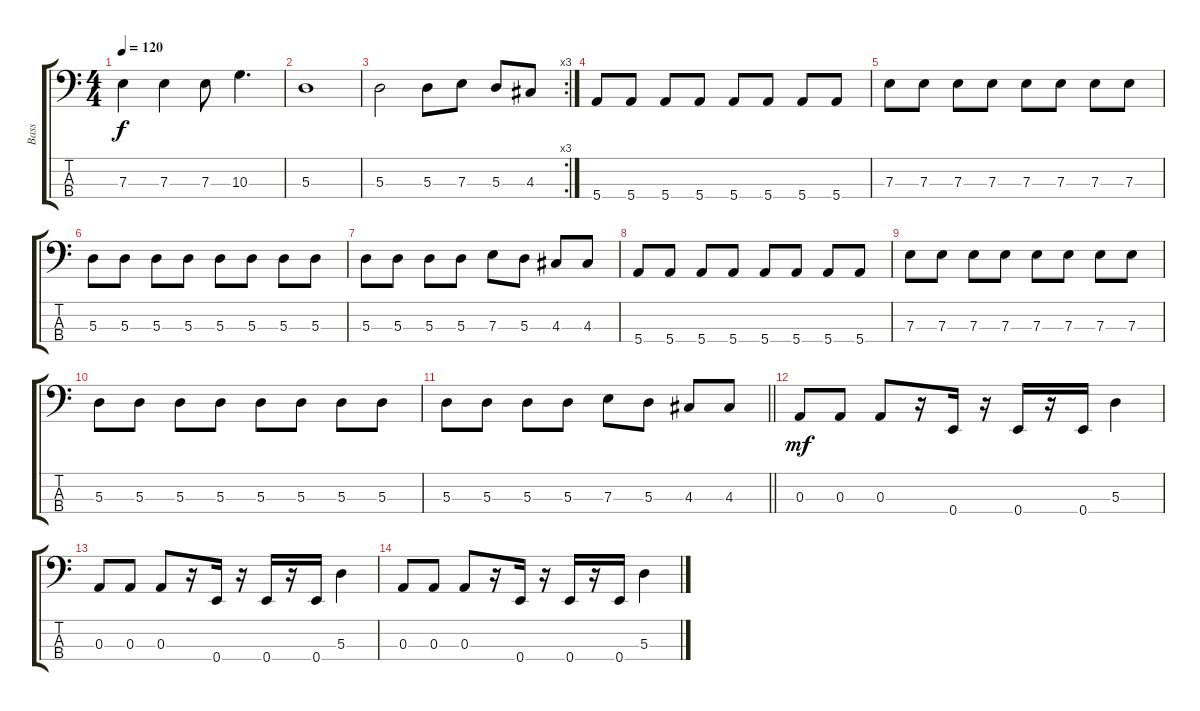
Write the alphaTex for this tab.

\track ("Bass" "Bass") {instrument slapbass2}
\staff {score tabs}
\tuning (G2 D2 A1 E1) {hide}
\ts (4 4)
\tempo 120
\clef f4
\ks c
7.3{t}.4{dy f} 7.3.4 7.3.8 10.3.4{d} |
5.3.1 |
\rc 3
5.3.2 5.3.8 7.3.8 5.3.8 4.3.8 |
5.4.8 5.4.8 5.4.8 5.4.8 5.4.8 5.4.8 5.4.8 5.4.8 |
7.3.8 7.3.8 7.3.8 7.3.8 7.3.8 7.3.8 7.3.8 7.3.8 |
5.3.8 5.3.8 5.3.8 5.3.8 5.3.8 5.3.8 5.3.8 5.3.8 |
5.3.8 5.3.8 5.3.8 5.3.8 7.3.8 5.3.8 4.3.8 4.3.8 |
5.4.8 5.4.8 5.4.8 5.4.8 5.4.8 5.4.8 5.4.8 5.4.8 |
7.3.8 7.3.8 7.3.8 7.3.8 7.3.8 7.3.8 7.3.8 7.3.8 |
5.3.8 5.3.8 5.3.8 5.3.8 5.3.8 5.3.8 5.3.8 5.3.8 |
\barLineRight lightlight
5.3.8 5.3.8 5.3.8 5.3.8 7.3.8 5.3.8 4.3.8 4.3.8 |
0.3.8{dy mf} 0.3.8 0.3.8 r.16 0.4.16 r.16 0.4.16 r.16 0.4.16 5.3.4 |
0.3.8 0.3.8 0.3.8 r.16 0.4.16 r.16 0.4.16 r.16 0.4.16 5.3.4 |
0.3.8 0.3.8 0.3.8 r.16 0.4.16 r.16 0.4.16 r.16 0.4.16 5.3.4
